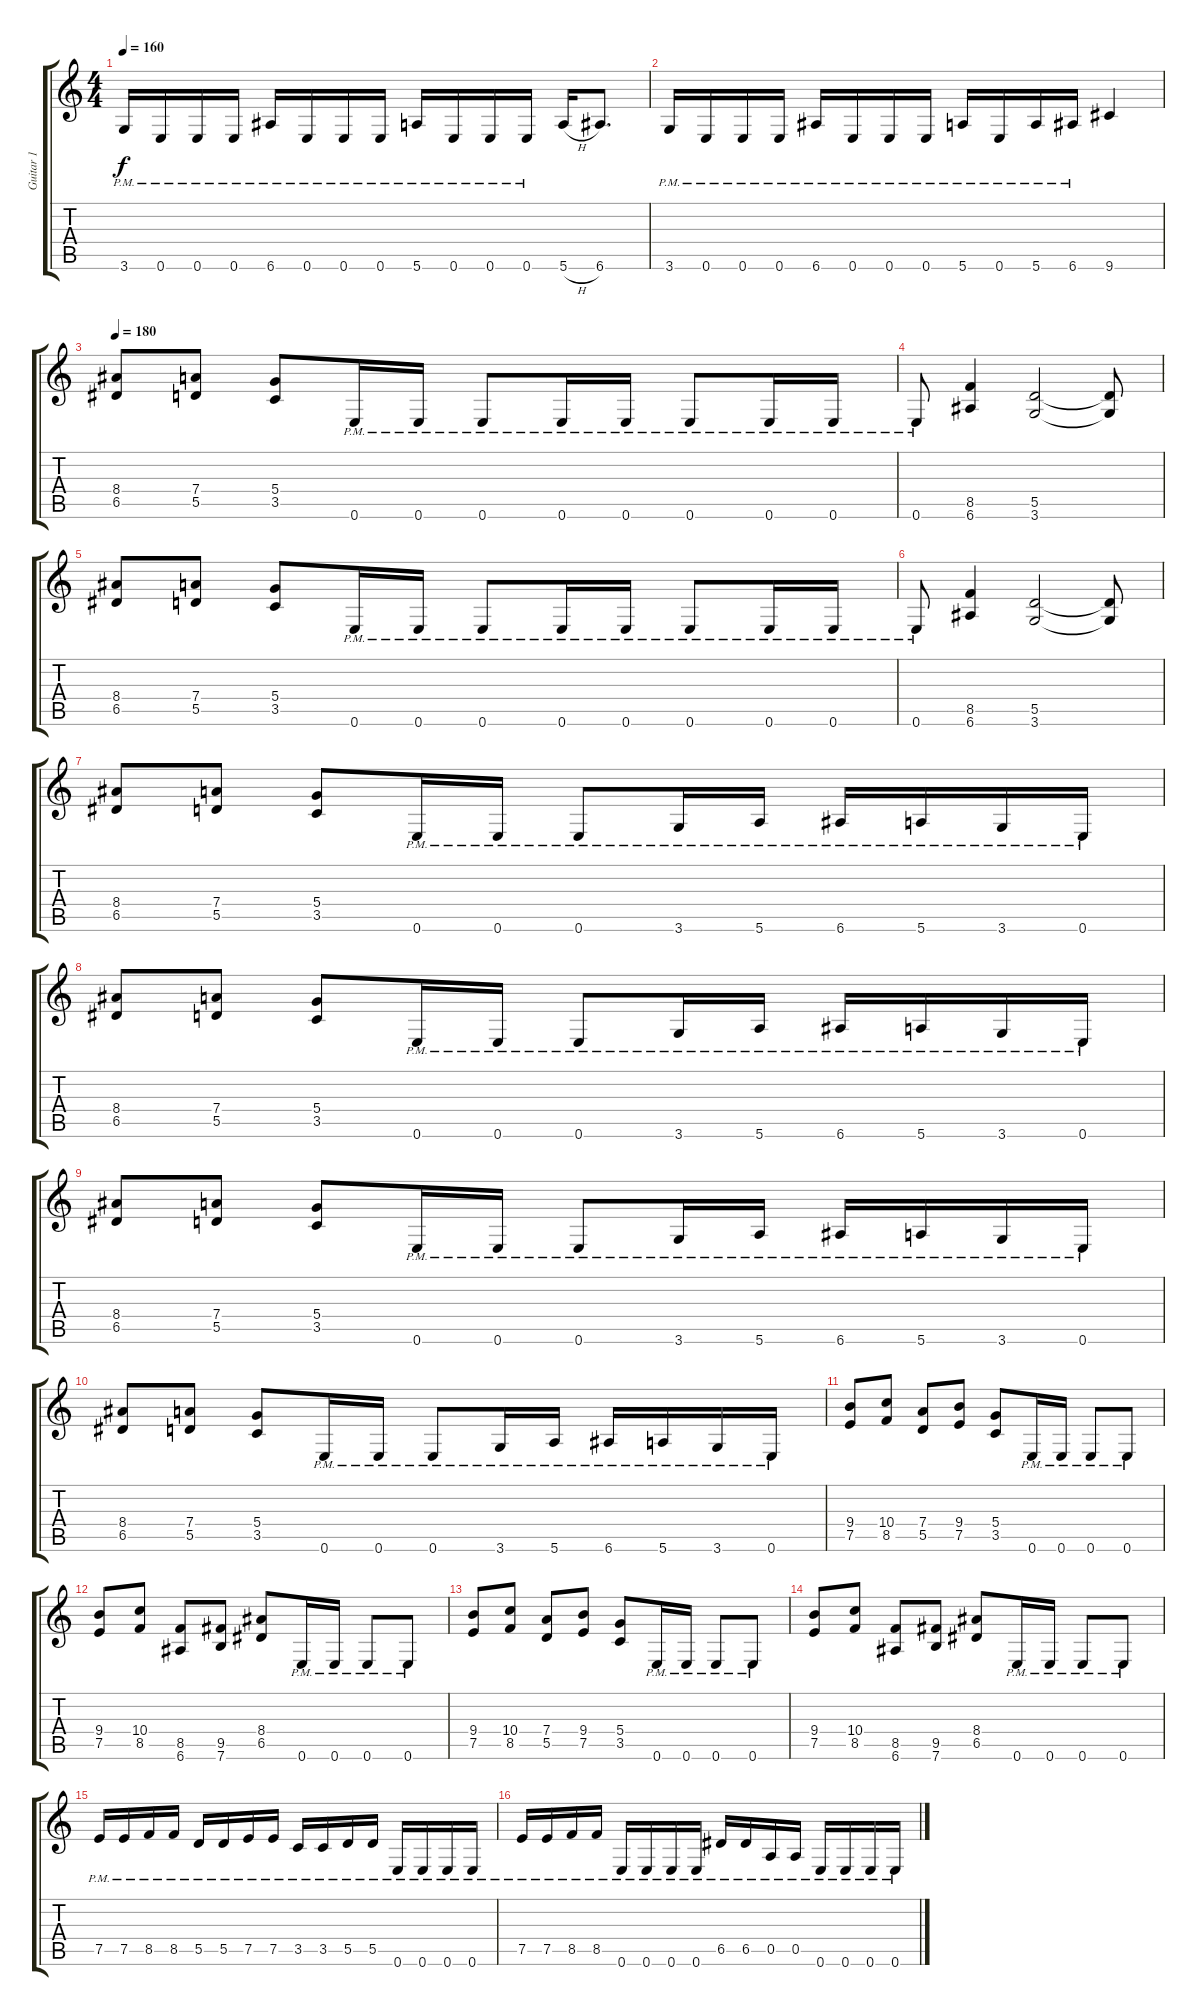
\track ("Guitar 1" "Guitar 1") {instrument distortionguitar}
\staff {score tabs}
\tuning (E4 B3 G3 D3 A2 E2) {hide}
\ts (4 4)
\tempo 160
\clef g2
\ks c
3.6{pm}.16{dy f} 0.6{pm}.16 0.6{pm}.16 0.6{pm}.16 6.6{pm}.16 0.6{pm}.16 0.6{pm}.16 0.6{pm}.16 5.6{pm}.16 0.6{pm}.16 0.6{pm}.16 0.6{pm}.16 5.6{h}.16 6.6.8{d} |
3.6{pm}.16 0.6{pm}.16 0.6{pm}.16 0.6{pm}.16 6.6{pm}.16 0.6{pm}.16 0.6{pm}.16 0.6{pm}.16 5.6{pm}.16 0.6{pm}.16 5.6{pm}.16 6.6{pm}.16 9.6.4 |
\tempo 180
(8.4 6.5).8 (7.4 5.5).8 (5.4 3.5).8 0.6{pm}.16 0.6{pm}.16 0.6{pm}.8 0.6{pm}.16 0.6{pm}.16 0.6{pm}.8 0.6{pm}.16 0.6{pm}.16 |
0.6{pm}.8 (8.5 6.6).4 (5.5 3.6).2 (5.5{t} 3.6{t}).8 |
(8.4 6.5).8 (7.4 5.5).8 (5.4 3.5).8 0.6{pm}.16 0.6{pm}.16 0.6{pm}.8 0.6{pm}.16 0.6{pm}.16 0.6{pm}.8 0.6{pm}.16 0.6{pm}.16 |
0.6{pm}.8 (8.5 6.6).4 (5.5 3.6).2 (5.5{t} 3.6{t}).8 |
(8.4 6.5).8 (7.4 5.5).8 (5.4 3.5).8 0.6{pm}.16 0.6{pm}.16 0.6{pm}.8 3.6{pm}.16 5.6{pm}.16 6.6{pm}.16 5.6{pm}.16 3.6{pm}.16 0.6{pm}.16 |
(8.4 6.5).8 (7.4 5.5).8 (5.4 3.5).8 0.6{pm}.16 0.6{pm}.16 0.6{pm}.8 3.6{pm}.16 5.6{pm}.16 6.6{pm}.16 5.6{pm}.16 3.6{pm}.16 0.6{pm}.16 |
(8.4 6.5).8 (7.4 5.5).8 (5.4 3.5).8 0.6{pm}.16 0.6{pm}.16 0.6{pm}.8 3.6{pm}.16 5.6{pm}.16 6.6{pm}.16 5.6{pm}.16 3.6{pm}.16 0.6{pm}.16 |
(8.4 6.5).8 (7.4 5.5).8 (5.4 3.5).8 0.6{pm}.16 0.6{pm}.16 0.6{pm}.8 3.6{pm}.16 5.6{pm}.16 6.6{pm}.16 5.6{pm}.16 3.6{pm}.16 0.6{pm}.16 |
(9.4 7.5).8 (10.4 8.5).8 (7.4 5.5).8 (9.4 7.5).8 (5.4 3.5).8 0.6{pm}.16 0.6{pm}.16 0.6{pm}.8 0.6{pm}.8 |
(9.4 7.5).8 (10.4 8.5).8 (8.5 6.6).8 (9.5 7.6).8 (8.4 6.5).8 0.6{pm}.16 0.6{pm}.16 0.6{pm}.8 0.6{pm}.8 |
(9.4 7.5).8 (10.4 8.5).8 (7.4 5.5).8 (9.4 7.5).8 (5.4 3.5).8 0.6{pm}.16 0.6{pm}.16 0.6{pm}.8 0.6{pm}.8 |
(9.4 7.5).8 (10.4 8.5).8 (8.5 6.6).8 (9.5 7.6).8 (8.4 6.5).8 0.6{pm}.16 0.6{pm}.16 0.6{pm}.8 0.6{pm}.8 |
7.5{pm}.16 7.5{pm}.16 8.5{pm}.16 8.5{pm}.16 5.5{pm}.16 5.5{pm}.16 7.5{pm}.16 7.5{pm}.16 3.5{pm}.16 3.5{pm}.16 5.5{pm}.16 5.5{pm}.16 0.6{pm}.16 0.6{pm}.16 0.6{pm}.16 0.6{pm}.16 |
7.5{pm}.16 7.5{pm}.16 8.5{pm}.16 8.5{pm}.16 0.6{pm}.16 0.6{pm}.16 0.6{pm}.16 0.6{pm}.16 6.5{pm}.16 6.5{pm}.16 0.5{pm}.16 0.5{pm}.16 0.6{pm}.16 0.6{pm}.16 0.6{pm}.16 0.6{pm}.16
